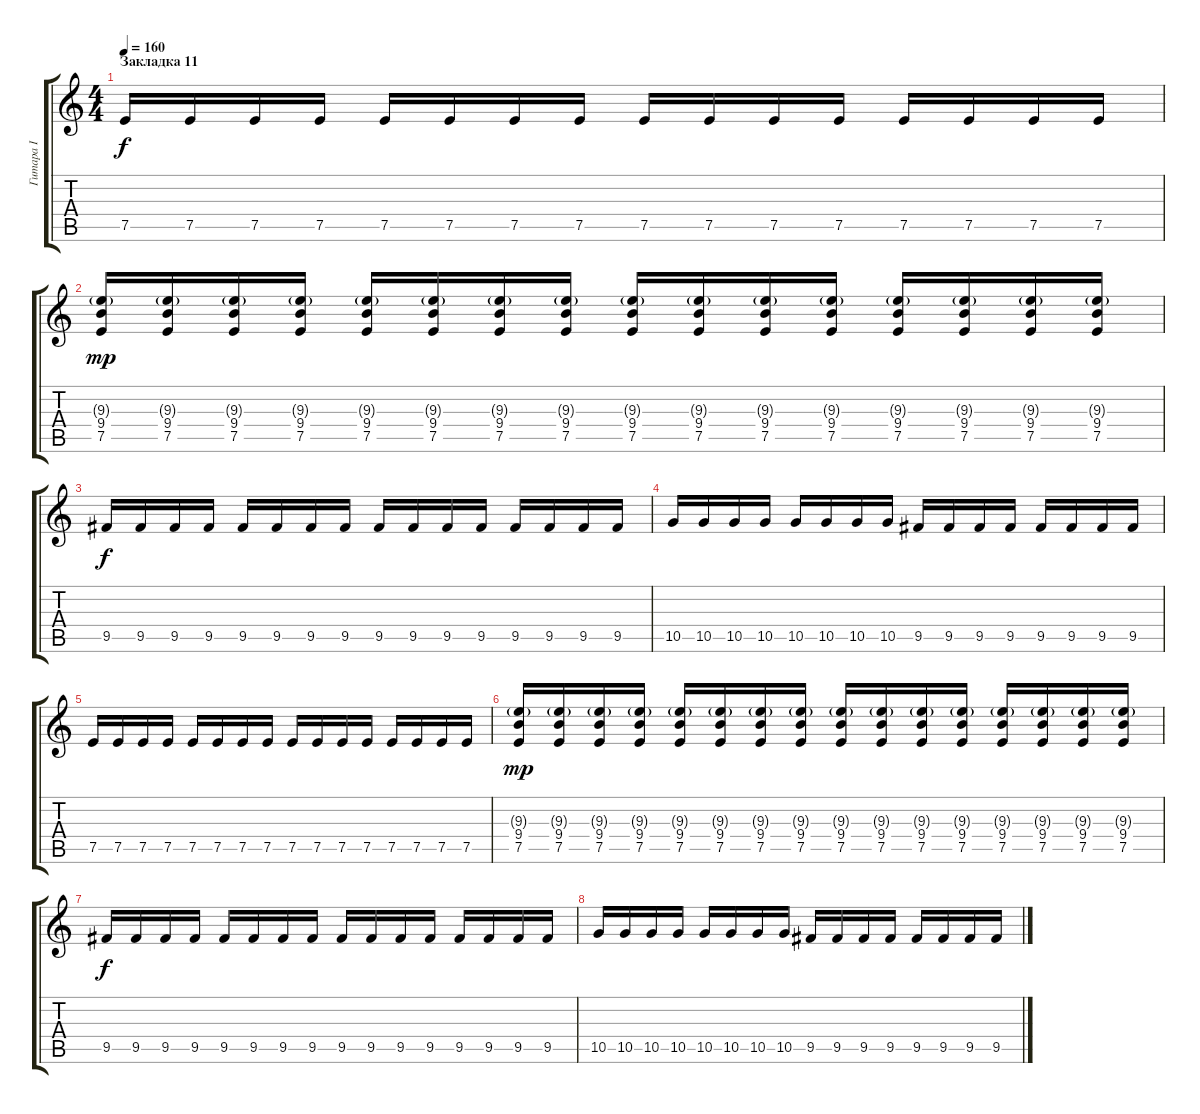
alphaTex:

\track ("Гитара I" "Гитара I") {instrument distortionguitar}
\staff {score tabs}
\tuning (E4 B3 G3 D3 A2 E2) {hide}
\ts (4 4)
\section ("" "Закладка 11")
\tempo 160
\clef g2
\ks c
7.5.16{dy f} 7.5.16 7.5.16 7.5.16 7.5.16 7.5.16 7.5.16 7.5.16 7.5.16 7.5.16 7.5.16 7.5.16 7.5.16 7.5.16 7.5.16 7.5.16 |
(9.3{g} 9.4 7.5).16{dy mp} (9.3{g} 9.4 7.5).16 (9.3{g} 9.4 7.5).16 (9.3{g} 9.4 7.5).16 (9.3{g} 9.4 7.5).16 (9.3{g} 9.4 7.5).16 (9.3{g} 9.4 7.5).16 (9.3{g} 9.4 7.5).16 (9.3{g} 9.4 7.5).16 (9.3{g} 9.4 7.5).16 (9.3{g} 9.4 7.5).16 (9.3{g} 9.4 7.5).16 (9.3{g} 9.4 7.5).16 (9.3{g} 9.4 7.5).16 (9.3{g} 9.4 7.5).16 (9.3{g} 9.4 7.5).16 |
9.5.16{dy f} 9.5.16 9.5.16 9.5.16 9.5.16 9.5.16 9.5.16 9.5.16 9.5.16 9.5.16 9.5.16 9.5.16 9.5.16 9.5.16 9.5.16 9.5.16 |
10.5.16 10.5.16 10.5.16 10.5.16 10.5.16 10.5.16 10.5.16 10.5.16 9.5.16 9.5.16 9.5.16 9.5.16 9.5.16 9.5.16 9.5.16 9.5.16 |
7.5.16 7.5.16 7.5.16 7.5.16 7.5.16 7.5.16 7.5.16 7.5.16 7.5.16 7.5.16 7.5.16 7.5.16 7.5.16 7.5.16 7.5.16 7.5.16 |
(9.3{g} 9.4 7.5).16{dy mp} (9.3{g} 9.4 7.5).16 (9.3{g} 9.4 7.5).16 (9.3{g} 9.4 7.5).16 (9.3{g} 9.4 7.5).16 (9.3{g} 9.4 7.5).16 (9.3{g} 9.4 7.5).16 (9.3{g} 9.4 7.5).16 (9.3{g} 9.4 7.5).16 (9.3{g} 9.4 7.5).16 (9.3{g} 9.4 7.5).16 (9.3{g} 9.4 7.5).16 (9.3{g} 9.4 7.5).16 (9.3{g} 9.4 7.5).16 (9.3{g} 9.4 7.5).16 (9.3{g} 9.4 7.5).16 |
9.5.16{dy f} 9.5.16 9.5.16 9.5.16 9.5.16 9.5.16 9.5.16 9.5.16 9.5.16 9.5.16 9.5.16 9.5.16 9.5.16 9.5.16 9.5.16 9.5.16 |
10.5.16 10.5.16 10.5.16 10.5.16 10.5.16 10.5.16 10.5.16 10.5.16 9.5.16 9.5.16 9.5.16 9.5.16 9.5.16 9.5.16 9.5.16 9.5.16
